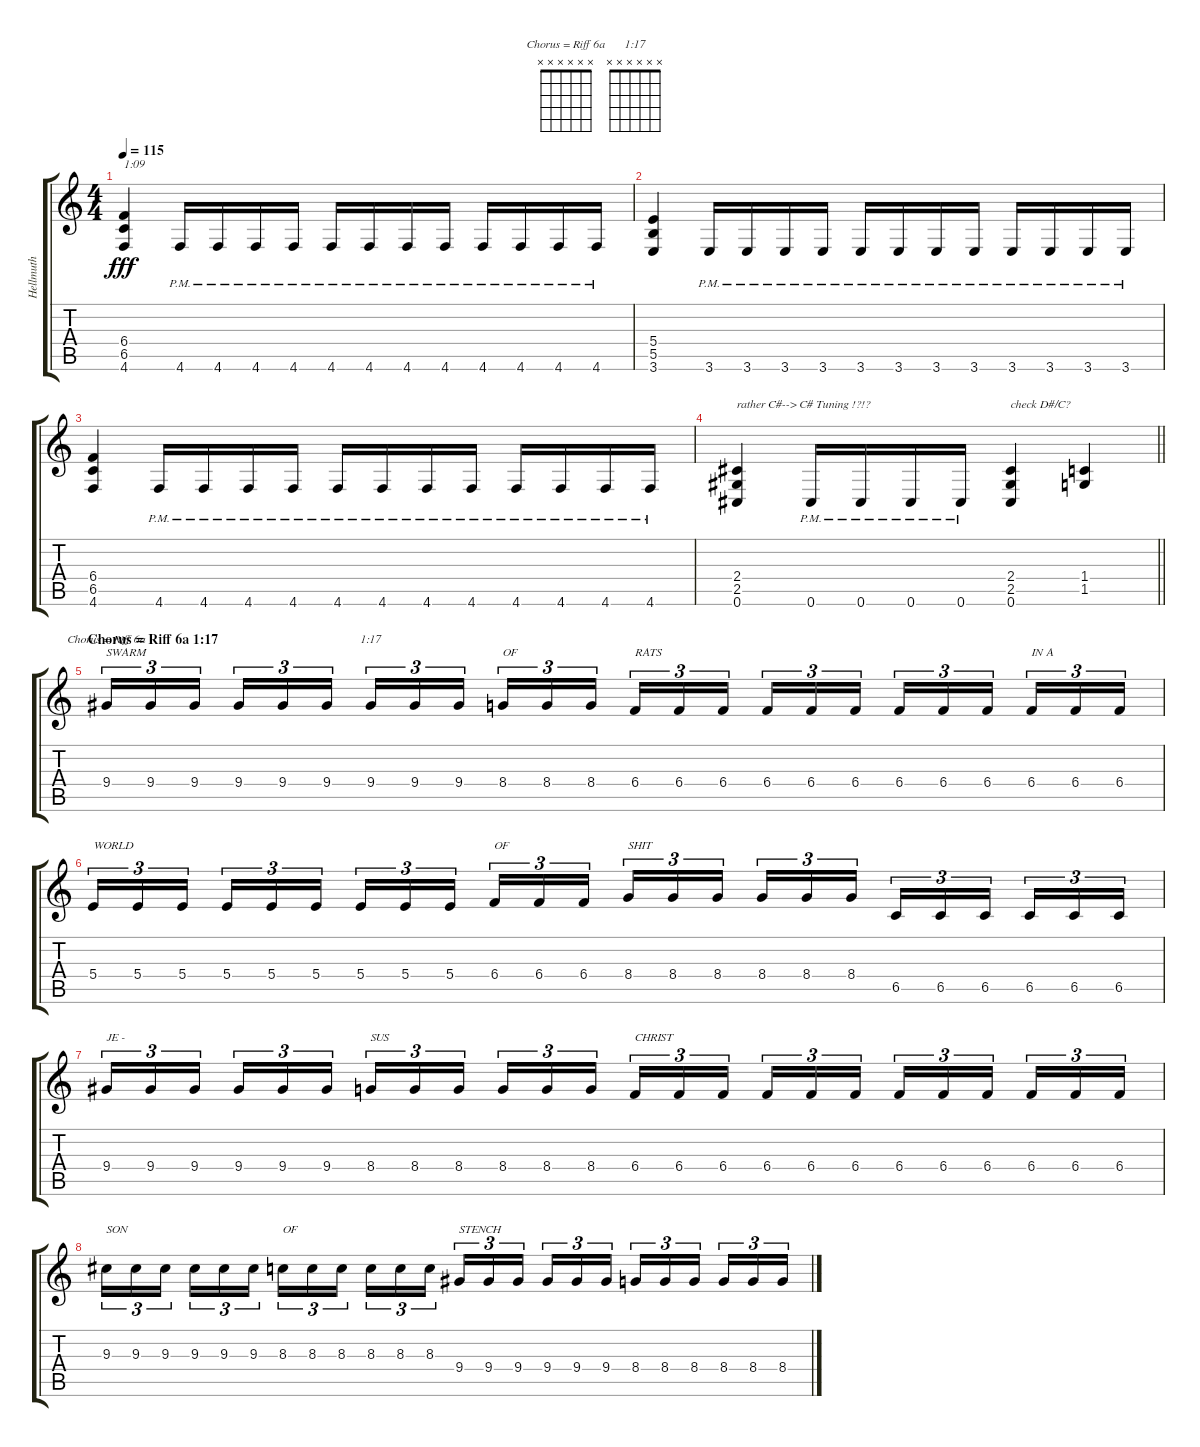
\track ("Hellmuth" "Hellmuth") {instrument overdrivenguitar}
\staff {score tabs}
\tuning (Db4 Ab3 E3 B2 Gb2 Db2) {hide}
\chord ("Chorus = Riff 6a" x x x x x x)
\chord ("1:17" x x x x x x)
\ts (4 4)
\tempo 115
\clef g2
\ks c
(6.4 6.5 4.6).4{txt "1:09" dy fff} 4.6{pm}.16 4.6{pm}.16 4.6{pm}.16 4.6{pm}.16 4.6{pm}.16 4.6{pm}.16 4.6{pm}.16 4.6{pm}.16 4.6{pm}.16 4.6{pm}.16 4.6{pm}.16 4.6{pm}.16 |
(5.4 5.5 3.6).4 3.6{pm}.16 3.6{pm}.16 3.6{pm}.16 3.6{pm}.16 3.6{pm}.16 3.6{pm}.16 3.6{pm}.16 3.6{pm}.16 3.6{pm}.16 3.6{pm}.16 3.6{pm}.16 3.6{pm}.16 |
(6.4 6.5 4.6).4 4.6{pm}.16 4.6{pm}.16 4.6{pm}.16 4.6{pm}.16 4.6{pm}.16 4.6{pm}.16 4.6{pm}.16 4.6{pm}.16 4.6{pm}.16 4.6{pm}.16 4.6{pm}.16 4.6{pm}.16 |
\barLineRight lightlight
(2.4 2.5 0.6).4{txt "rather C#--> C# Tuning !?!?"} 0.6{pm}.16 0.6{pm}.16 0.6{pm}.16 0.6{pm}.16 (2.4 2.5 0.6).4{txt "check D#/C?"} (1.4 1.5).4 |
\section ("" "Chorus = Riff 6a 1:17")
9.4.16{tu (3 2) ch "Chorus = Riff 6a" txt "SWARM"} 9.4.16{tu (3 2)} 9.4.16{tu (3 2) beam splitsecondary} 9.4.16{tu (3 2)} 9.4.16{tu (3 2)} 9.4.16{tu (3 2)} 9.4.16{tu (3 2) ch "1:17"} 9.4.16{tu (3 2)} 9.4.16{tu (3 2) beam splitsecondary} 8.4.16{tu (3 2) txt "OF"} 8.4.16{tu (3 2)} 8.4.16{tu (3 2)} 6.4.16{tu (3 2) txt "RATS"} 6.4.16{tu (3 2)} 6.4.16{tu (3 2) beam splitsecondary} 6.4.16{tu (3 2)} 6.4.16{tu (3 2)} 6.4.16{tu (3 2)} 6.4.16{tu (3 2)} 6.4.16{tu (3 2)} 6.4.16{tu (3 2) beam splitsecondary} 6.4.16{tu (3 2) txt "IN A"} 6.4.16{tu (3 2)} 6.4.16{tu (3 2)} |
5.4.16{tu (3 2) txt "WORLD"} 5.4.16{tu (3 2)} 5.4.16{tu (3 2) beam splitsecondary} 5.4.16{tu (3 2)} 5.4.16{tu (3 2)} 5.4.16{tu (3 2)} 5.4.16{tu (3 2)} 5.4.16{tu (3 2)} 5.4.16{tu (3 2) beam splitsecondary} 6.4.16{tu (3 2) txt "OF"} 6.4.16{tu (3 2)} 6.4.16{tu (3 2)} 8.4.16{tu (3 2) txt "SHIT"} 8.4.16{tu (3 2)} 8.4.16{tu (3 2) beam splitsecondary} 8.4.16{tu (3 2)} 8.4.16{tu (3 2)} 8.4.16{tu (3 2)} 6.5.16{tu (3 2)} 6.5.16{tu (3 2)} 6.5.16{tu (3 2) beam splitsecondary} 6.5.16{tu (3 2)} 6.5.16{tu (3 2)} 6.5.16{tu (3 2)} |
9.4.16{tu (3 2) txt "JE -"} 9.4.16{tu (3 2)} 9.4.16{tu (3 2) beam splitsecondary} 9.4.16{tu (3 2)} 9.4.16{tu (3 2)} 9.4.16{tu (3 2)} 8.4.16{tu (3 2) txt "SUS"} 8.4.16{tu (3 2)} 8.4.16{tu (3 2) beam splitsecondary} 8.4.16{tu (3 2)} 8.4.16{tu (3 2)} 8.4.16{tu (3 2)} 6.4.16{tu (3 2) txt "CHRIST"} 6.4.16{tu (3 2)} 6.4.16{tu (3 2) beam splitsecondary} 6.4.16{tu (3 2)} 6.4.16{tu (3 2)} 6.4.16{tu (3 2)} 6.4.16{tu (3 2)} 6.4.16{tu (3 2)} 6.4.16{tu (3 2) beam splitsecondary} 6.4.16{tu (3 2)} 6.4.16{tu (3 2)} 6.4.16{tu (3 2)} |
9.3.16{tu (3 2) txt "SON"} 9.3.16{tu (3 2)} 9.3.16{tu (3 2) beam splitsecondary} 9.3.16{tu (3 2)} 9.3.16{tu (3 2)} 9.3.16{tu (3 2)} 8.3.16{tu (3 2) txt "OF"} 8.3.16{tu (3 2)} 8.3.16{tu (3 2) beam splitsecondary} 8.3.16{tu (3 2)} 8.3.16{tu (3 2)} 8.3.16{tu (3 2)} 9.4.16{tu (3 2) txt "STENCH"} 9.4.16{tu (3 2)} 9.4.16{tu (3 2) beam splitsecondary} 9.4.16{tu (3 2)} 9.4.16{tu (3 2)} 9.4.16{tu (3 2)} 8.4.16{tu (3 2)} 8.4.16{tu (3 2)} 8.4.16{tu (3 2) beam splitsecondary} 8.4.16{tu (3 2)} 8.4.16{tu (3 2)} 8.4.16{tu (3 2)}
